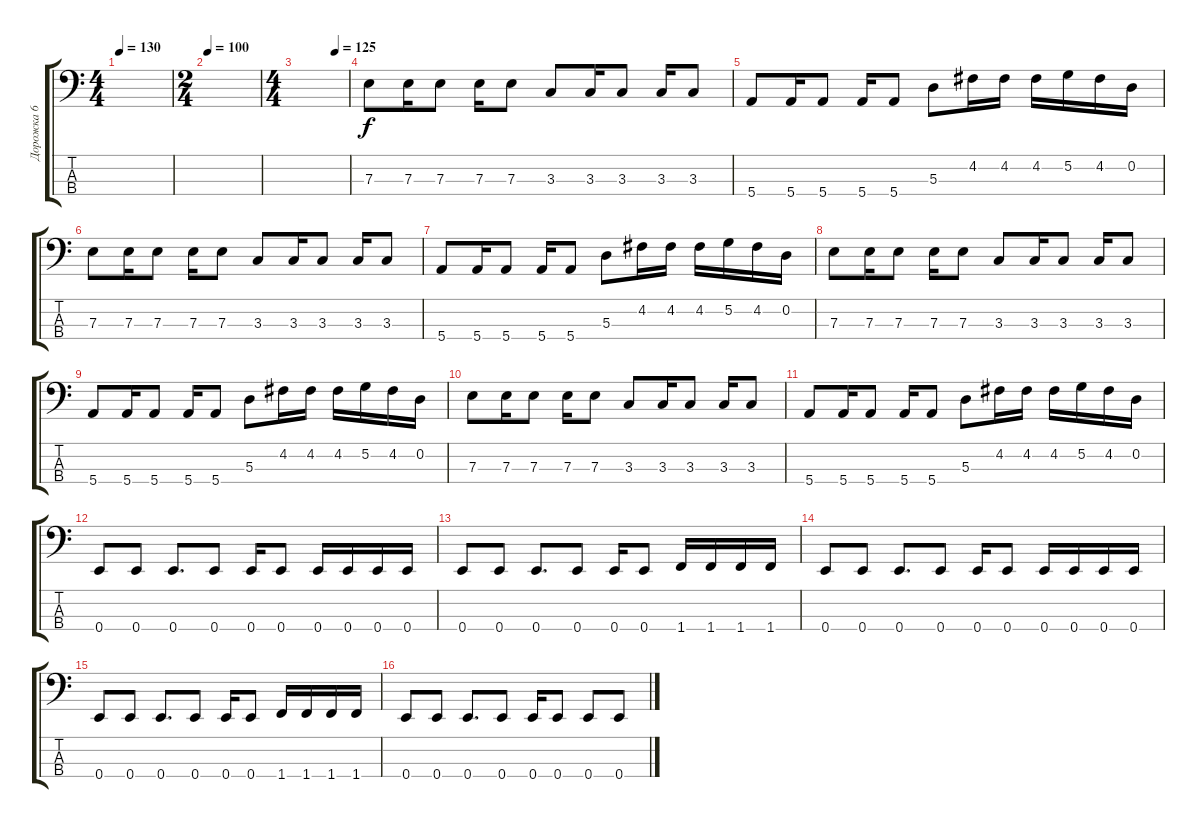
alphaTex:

\track ("Дорожка 6" "Дорожка 6") {instrument electricbassfinger}
\staff {score tabs}
\tuning (G2 D2 A1 E1) {hide}
\ts (4 4)
\tempo 130
\clef f4
\ks c
|
\ts (2 4)
\tempo 100
|
\ts (4 4)
\tempo (125 0.75)
|
7.3.8 7.3.16 7.3.8 7.3.16 7.3.8 3.3.8 3.3.16 3.3.8 3.3.16 3.3.8 |
5.4.8 5.4.16 5.4.8 5.4.16 5.4.8 5.3.8 4.2.16 4.2.16 4.2.16 5.2.16 4.2.16 0.2.16 |
7.3.8 7.3.16 7.3.8 7.3.16 7.3.8 3.3.8 3.3.16 3.3.8 3.3.16 3.3.8 |
5.4.8 5.4.16 5.4.8 5.4.16 5.4.8 5.3.8 4.2.16 4.2.16 4.2.16 5.2.16 4.2.16 0.2.16 |
7.3.8 7.3.16 7.3.8 7.3.16 7.3.8 3.3.8 3.3.16 3.3.8 3.3.16 3.3.8 |
5.4.8 5.4.16 5.4.8 5.4.16 5.4.8 5.3.8 4.2.16 4.2.16 4.2.16 5.2.16 4.2.16 0.2.16 |
7.3.8 7.3.16 7.3.8 7.3.16 7.3.8 3.3.8 3.3.16 3.3.8 3.3.16 3.3.8 |
5.4.8 5.4.16 5.4.8 5.4.16 5.4.8 5.3.8 4.2.16 4.2.16 4.2.16 5.2.16 4.2.16 0.2.16 |
0.4.8 0.4.8 0.4.8{d} 0.4.8 0.4.16 0.4.8 0.4.16 0.4.16 0.4.16 0.4.16 |
0.4.8 0.4.8 0.4.8{d} 0.4.8 0.4.16 0.4.8 1.4.16 1.4.16 1.4.16 1.4.16 |
0.4.8 0.4.8 0.4.8{d} 0.4.8 0.4.16 0.4.8 0.4.16 0.4.16 0.4.16 0.4.16 |
0.4.8 0.4.8 0.4.8{d} 0.4.8 0.4.16 0.4.8 1.4.16 1.4.16 1.4.16 1.4.16 |
0.4.8 0.4.8 0.4.8{d} 0.4.8 0.4.16 0.4.8 0.4.8 0.4.8
